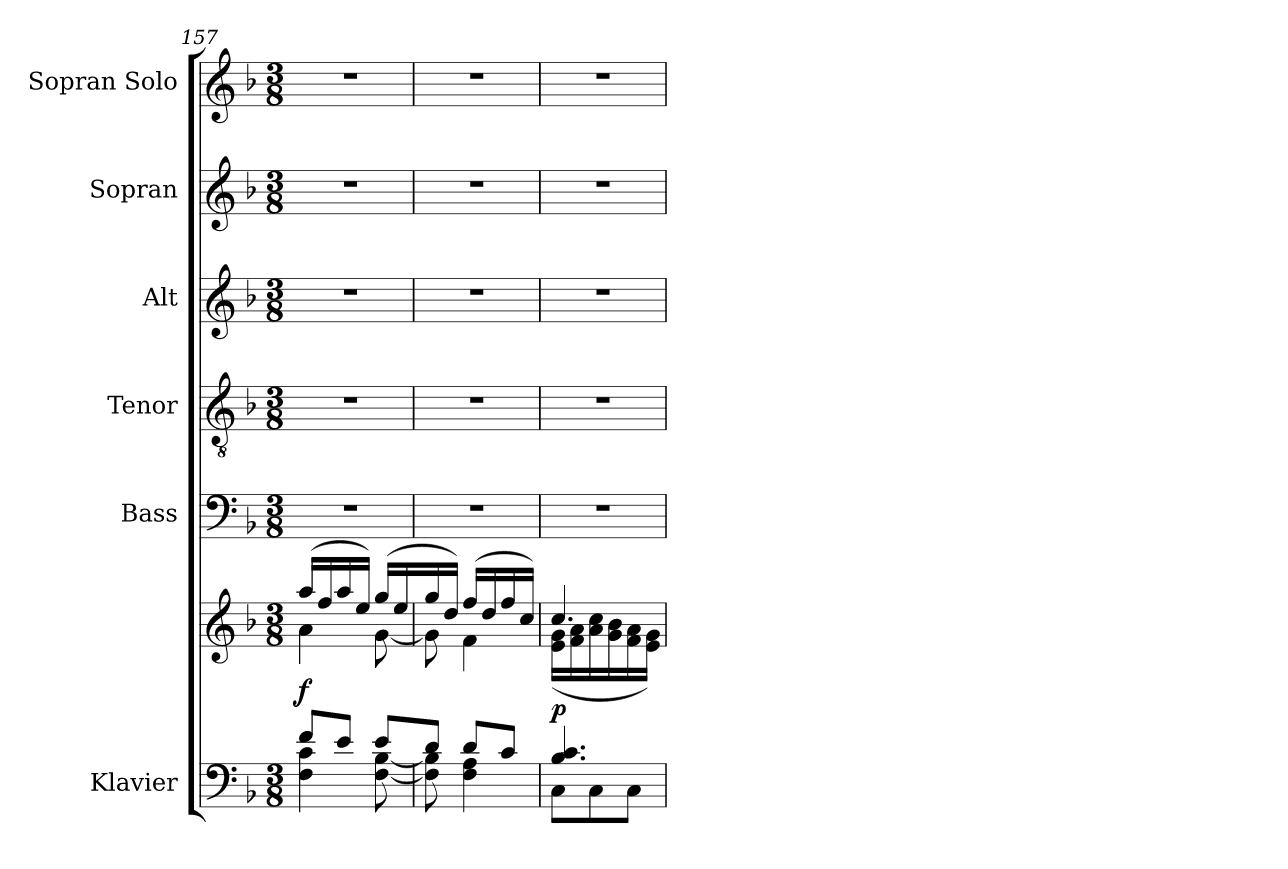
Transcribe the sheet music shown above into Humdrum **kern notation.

**kern	**kern	**dynam	**kern	**kern	**kern	**kern	**kern
*part6	*part6	*part6	*part5	*part4	*part3	*part2	*part1
*staff7	*staff6	*staff6/7	*staff5	*staff4	*staff3	*staff2	*staff1
*I"Klavier	*	*	*I"Bass	*I"Tenor	*I"Alt	*I"Sopran	*I"Sopran Solo
*	*	*	*I'B	*I'T	*I'A	*I'S	*
*clefF4	*clefG2	*	*clefF4	*clefGv2	*clefG2	*clefG2	*clefG2
*k[b-]	*k[b-]	*	*k[b-]	*k[b-]	*k[b-]	*k[b-]	*k[b-]
*M3/8	*M3/8	*	*M3/8	*M3/8	*M3/8	*M3/8	*M3/8
=157	=157	=157	=157	=157	=157	=157	=157
*^	*^	*	*	*	*	*	*
!	!	!	!	!LO:DY:a=2	!	!	!	!	!
8f/L	4F\ 4c\	(16aa/LL	4a\	f	4.r	4.r	4.r	4.r	4.r
.	.	16ff/	.	.	.	.	.	.	.
8e/J	.	16aa/	.	.	.	.	.	.	.
.	.	16ee/JJ)	.	.	.	.	.	.	.
8e/L	[8F\ [8B-\	(16gg/LL	[8g\	.	.	.	.	.	.
.	.	16ee/	.	.	.	.	.	.	.
=158	=158	=158	=158	=158	=158	=158	=158	=158	=158
8d/J	8F\] 8B-\]	16gg/	8g\]	.	4.r	4.r	4.r	4.r	4.r
.	.	16dd/JJ)	.	.	.	.	.	.	.
8d/L	4F\ 4A\	(16ff/LL	4f\	.	.	.	.	.	.
.	.	16dd/	.	.	.	.	.	.	.
8c/J	.	16ff/	.	.	.	.	.	.	.
.	.	16cc/JJ)	.	.	.	.	.	.	.
=159	=159	=159	=159	=159	=159	=159	=159	=159	=159
!	!	!	!	!LO:DY:a=2	!	!	!	!	!
4.B-/ 4.c/	8C\L	4.cc/	(>16e\ 16g\LL	p	4.r	4.r	4.r	4.r	4.r
.	.	.	16f\ 16a\	.	.	.	.	.	.
.	8C\	.	16a\ 16cc\	.	.	.	.	.	.
.	.	.	16g\ 16b-\	.	.	.	.	.	.
.	8C\J	.	16f\ 16a\	.	.	.	.	.	.
.	.	.	16e\ 16g\JJ)	.	.	.	.	.	.
*v	*v	*	*	*	*	*	*	*	*
*	*v	*v	*	*	*	*	*	*
=	=	=	=	=	=	=	=
*-	*-	*-	*-	*-	*-	*-	*-
